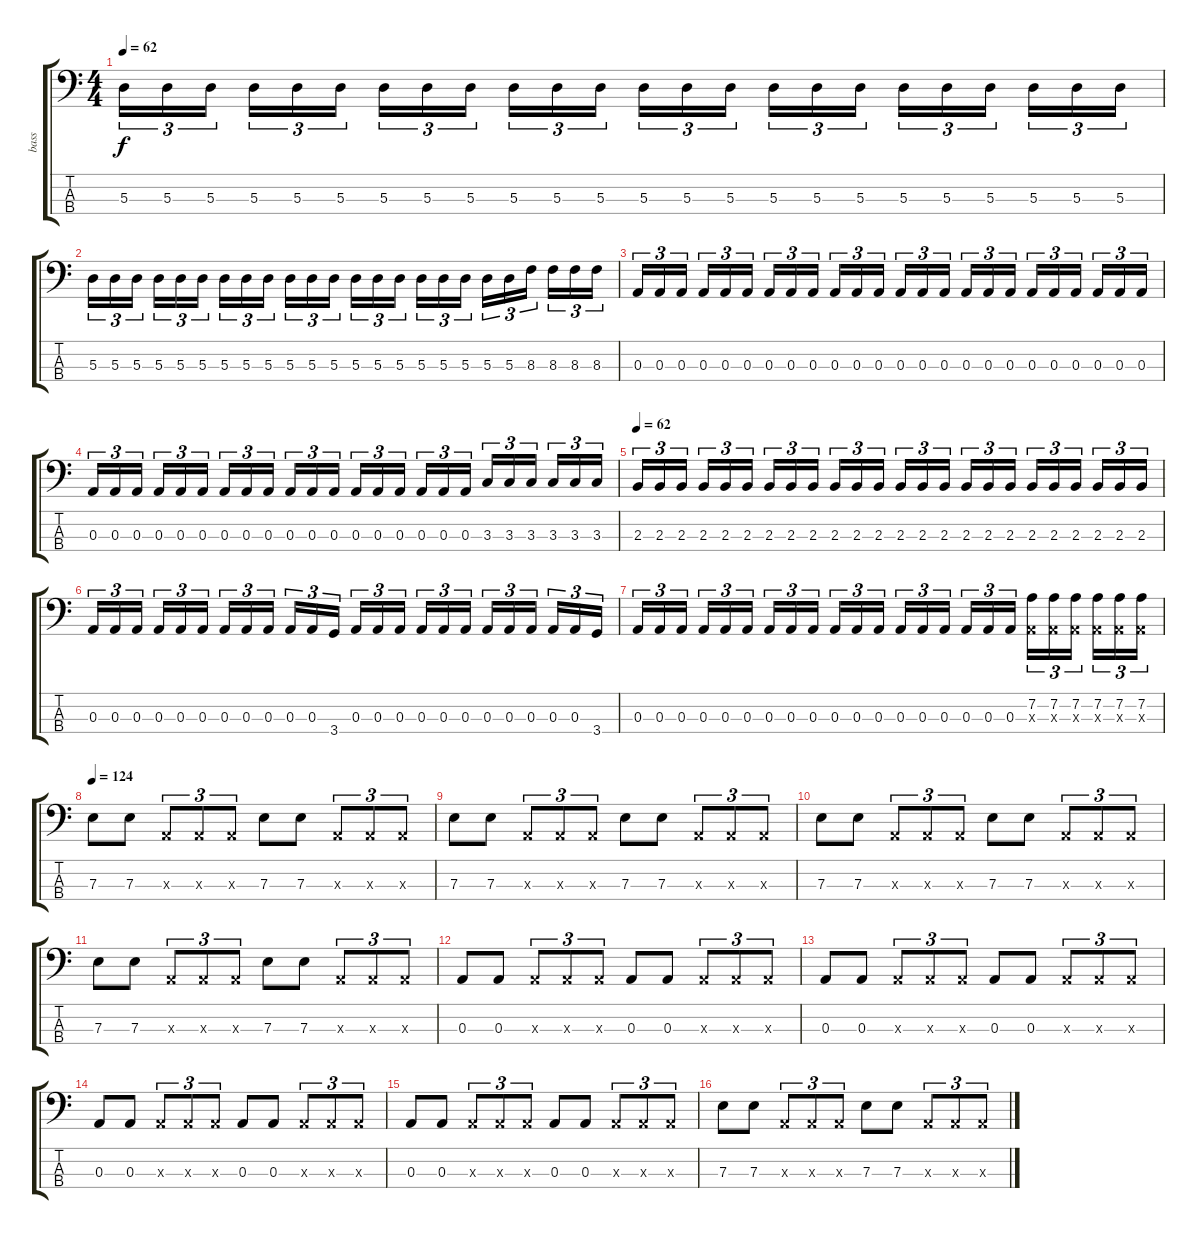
\track ("bass" "bass") {instrument fretlessbass}
\staff {score tabs}
\tuning (G2 D2 A1 E1) {hide}
\ts (4 4)
\tempo 62
\clef f4
\ks c
5.3.16{tu (3 2) dy f} 5.3.16{tu (3 2)} 5.3.16{tu (3 2)} 5.3.16{tu (3 2)} 5.3.16{tu (3 2)} 5.3.16{tu (3 2)} 5.3.16{tu (3 2)} 5.3.16{tu (3 2)} 5.3.16{tu (3 2)} 5.3.16{tu (3 2)} 5.3.16{tu (3 2)} 5.3.16{tu (3 2)} 5.3.16{tu (3 2)} 5.3.16{tu (3 2)} 5.3.16{tu (3 2)} 5.3.16{tu (3 2)} 5.3.16{tu (3 2)} 5.3.16{tu (3 2)} 5.3.16{tu (3 2)} 5.3.16{tu (3 2)} 5.3.16{tu (3 2)} 5.3.16{tu (3 2)} 5.3.16{tu (3 2)} 5.3.16{tu (3 2)} |
5.3.16{tu (3 2)} 5.3.16{tu (3 2)} 5.3.16{tu (3 2)} 5.3.16{tu (3 2)} 5.3.16{tu (3 2)} 5.3.16{tu (3 2)} 5.3.16{tu (3 2)} 5.3.16{tu (3 2)} 5.3.16{tu (3 2)} 5.3.16{tu (3 2)} 5.3.16{tu (3 2)} 5.3.16{tu (3 2)} 5.3.16{tu (3 2)} 5.3.16{tu (3 2)} 5.3.16{tu (3 2)} 5.3.16{tu (3 2)} 5.3.16{tu (3 2)} 5.3.16{tu (3 2)} 5.3.16{tu (3 2)} 5.3.16{tu (3 2)} 8.3.16{tu (3 2)} 8.3.16{tu (3 2)} 8.3.16{tu (3 2)} 8.3.16{tu (3 2)} |
0.3.16{tu (3 2)} 0.3.16{tu (3 2)} 0.3.16{tu (3 2)} 0.3.16{tu (3 2)} 0.3.16{tu (3 2)} 0.3.16{tu (3 2)} 0.3.16{tu (3 2)} 0.3.16{tu (3 2)} 0.3.16{tu (3 2)} 0.3.16{tu (3 2)} 0.3.16{tu (3 2)} 0.3.16{tu (3 2)} 0.3.16{tu (3 2)} 0.3.16{tu (3 2)} 0.3.16{tu (3 2)} 0.3.16{tu (3 2)} 0.3.16{tu (3 2)} 0.3.16{tu (3 2)} 0.3.16{tu (3 2)} 0.3.16{tu (3 2)} 0.3.16{tu (3 2)} 0.3.16{tu (3 2)} 0.3.16{tu (3 2)} 0.3.16{tu (3 2)} |
0.3.16{tu (3 2)} 0.3.16{tu (3 2)} 0.3.16{tu (3 2)} 0.3.16{tu (3 2)} 0.3.16{tu (3 2)} 0.3.16{tu (3 2)} 0.3.16{tu (3 2)} 0.3.16{tu (3 2)} 0.3.16{tu (3 2)} 0.3.16{tu (3 2)} 0.3.16{tu (3 2)} 0.3.16{tu (3 2)} 0.3.16{tu (3 2)} 0.3.16{tu (3 2)} 0.3.16{tu (3 2)} 0.3.16{tu (3 2)} 0.3.16{tu (3 2)} 0.3.16{tu (3 2)} 3.3.16{tu (3 2)} 3.3.16{tu (3 2)} 3.3.16{tu (3 2)} 3.3.16{tu (3 2)} 3.3.16{tu (3 2)} 3.3.16{tu (3 2)} |
\tempo 62
2.3.16{tu (3 2)} 2.3.16{tu (3 2)} 2.3.16{tu (3 2)} 2.3.16{tu (3 2)} 2.3.16{tu (3 2)} 2.3.16{tu (3 2)} 2.3.16{tu (3 2)} 2.3.16{tu (3 2)} 2.3.16{tu (3 2)} 2.3.16{tu (3 2)} 2.3.16{tu (3 2)} 2.3.16{tu (3 2)} 2.3.16{tu (3 2)} 2.3.16{tu (3 2)} 2.3.16{tu (3 2)} 2.3.16{tu (3 2)} 2.3.16{tu (3 2)} 2.3.16{tu (3 2)} 2.3.16{tu (3 2)} 2.3.16{tu (3 2)} 2.3.16{tu (3 2)} 2.3.16{tu (3 2)} 2.3.16{tu (3 2)} 2.3.16{tu (3 2)} |
0.3.16{tu (3 2)} 0.3.16{tu (3 2)} 0.3.16{tu (3 2)} 0.3.16{tu (3 2)} 0.3.16{tu (3 2)} 0.3.16{tu (3 2)} 0.3.16{tu (3 2)} 0.3.16{tu (3 2)} 0.3.16{tu (3 2)} 0.3.16{tu (3 2)} 0.3.16{tu (3 2)} 3.4.16{tu (3 2)} 0.3.16{tu (3 2)} 0.3.16{tu (3 2)} 0.3.16{tu (3 2)} 0.3.16{tu (3 2)} 0.3.16{tu (3 2)} 0.3.16{tu (3 2)} 0.3.16{tu (3 2)} 0.3.16{tu (3 2)} 0.3.16{tu (3 2)} 0.3.16{tu (3 2)} 0.3.16{tu (3 2)} 3.4.16{tu (3 2)} |
0.3.16{tu (3 2)} 0.3.16{tu (3 2)} 0.3.16{tu (3 2)} 0.3.16{tu (3 2)} 0.3.16{tu (3 2)} 0.3.16{tu (3 2)} 0.3.16{tu (3 2)} 0.3.16{tu (3 2)} 0.3.16{tu (3 2)} 0.3.16{tu (3 2)} 0.3.16{tu (3 2)} 0.3.16{tu (3 2)} 0.3.16{tu (3 2)} 0.3.16{tu (3 2)} 0.3.16{tu (3 2)} 0.3.16{tu (3 2)} 0.3.16{tu (3 2)} 0.3.16{tu (3 2)} (7.2 0.3{x}).16{tu (3 2)} (7.2 0.3{x}).16{tu (3 2)} (7.2 0.3{x}).16{tu (3 2)} (7.2 0.3{x}).16{tu (3 2)} (7.2 0.3{x}).16{tu (3 2)} (7.2 0.3{x}).16{tu (3 2)} |
\tempo 124
7.3.8{instrument electricbasspick} 7.3.8 0.3{x}.8{tu (3 2)} 0.3{x}.8{tu (3 2)} 0.3{x}.8{tu (3 2)} 7.3.8 7.3.8 0.3{x}.8{tu (3 2)} 0.3{x}.8{tu (3 2)} 0.3{x}.8{tu (3 2)} |
7.3.8 7.3.8 0.3{x}.8{tu (3 2)} 0.3{x}.8{tu (3 2)} 0.3{x}.8{tu (3 2)} 7.3.8 7.3.8 0.3{x}.8{tu (3 2)} 0.3{x}.8{tu (3 2)} 0.3{x}.8{tu (3 2)} |
7.3.8 7.3.8 0.3{x}.8{tu (3 2)} 0.3{x}.8{tu (3 2)} 0.3{x}.8{tu (3 2)} 7.3.8 7.3.8 0.3{x}.8{tu (3 2)} 0.3{x}.8{tu (3 2)} 0.3{x}.8{tu (3 2)} |
7.3.8 7.3.8 0.3{x}.8{tu (3 2)} 0.3{x}.8{tu (3 2)} 0.3{x}.8{tu (3 2)} 7.3.8 7.3.8 0.3{x}.8{tu (3 2)} 0.3{x}.8{tu (3 2)} 0.3{x}.8{tu (3 2)} |
0.3.8 0.3.8 0.3{x}.8{tu (3 2)} 0.3{x}.8{tu (3 2)} 0.3{x}.8{tu (3 2)} 0.3.8 0.3.8 0.3{x}.8{tu (3 2)} 0.3{x}.8{tu (3 2)} 0.3{x}.8{tu (3 2)} |
0.3.8 0.3.8 0.3{x}.8{tu (3 2)} 0.3{x}.8{tu (3 2)} 0.3{x}.8{tu (3 2)} 0.3.8 0.3.8 0.3{x}.8{tu (3 2)} 0.3{x}.8{tu (3 2)} 0.3{x}.8{tu (3 2)} |
0.3.8 0.3.8 0.3{x}.8{tu (3 2)} 0.3{x}.8{tu (3 2)} 0.3{x}.8{tu (3 2)} 0.3.8 0.3.8 0.3{x}.8{tu (3 2)} 0.3{x}.8{tu (3 2)} 0.3{x}.8{tu (3 2)} |
0.3.8 0.3.8 0.3{x}.8{tu (3 2)} 0.3{x}.8{tu (3 2)} 0.3{x}.8{tu (3 2)} 0.3.8 0.3.8 0.3{x}.8{tu (3 2)} 0.3{x}.8{tu (3 2)} 0.3{x}.8{tu (3 2)} |
7.3.8 7.3.8 0.3{x}.8{tu (3 2)} 0.3{x}.8{tu (3 2)} 0.3{x}.8{tu (3 2)} 7.3.8 7.3.8 0.3{x}.8{tu (3 2)} 0.3{x}.8{tu (3 2)} 0.3{x}.8{tu (3 2)}
